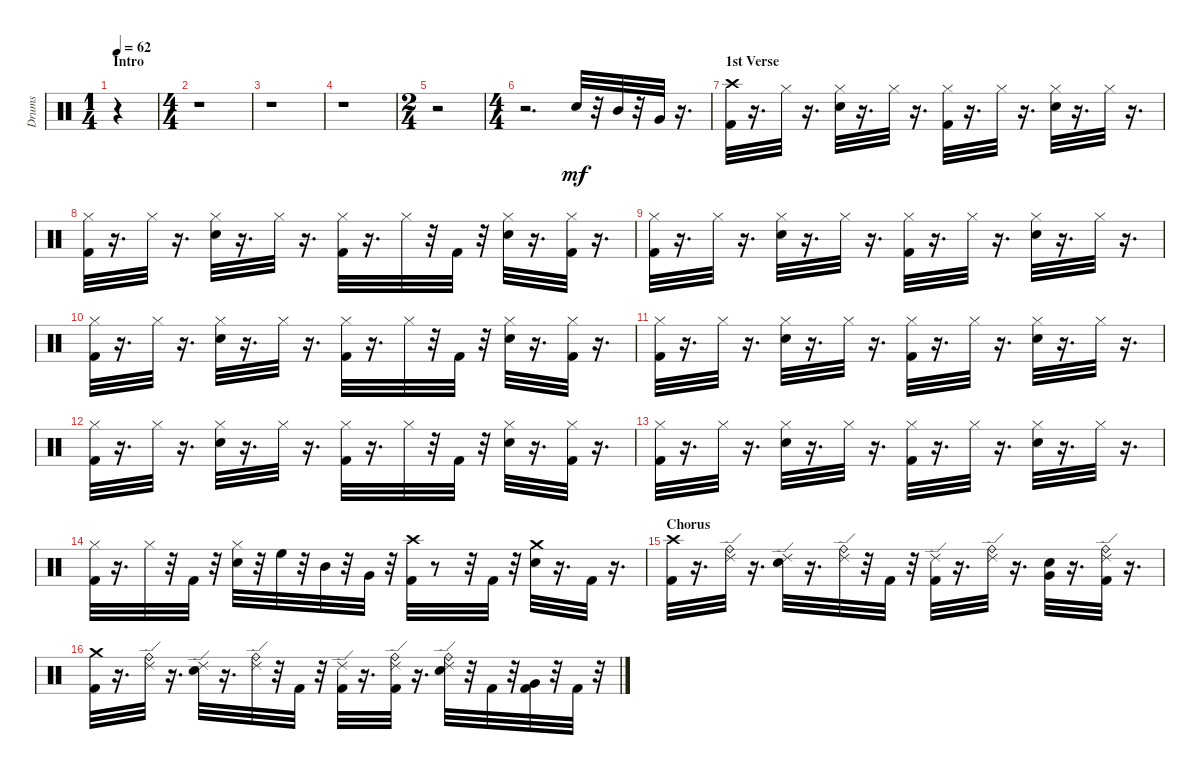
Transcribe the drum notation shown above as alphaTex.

\track ("Drums" "Drums") {instrument percussion}
\staff {score}
\articulation defaults
\ts (1 4)
\section ("" "Intro")
\tempo 62
\clef neutral
\ks c
r.4{dy mf} |
\ts (4 4)
r.1 |
r.1 |
r.1 |
\ts (2 4)
r.2 |
\ts (4 4)
r.2{d} "Snare (hit) 2".32 r.32 "Mid Tom (hit)".32 r.32 "Very Low Tom (hit)".32 r.16{d} |
\section ("" "1st Verse")
("Crash high (hit)" "Kick (hit) 2").32 r.16{d} "Hi-Hat (closed)".32 r.16{d} ("Snare (hit) 2" "Hi-Hat (closed)").32 r.16{d} "Hi-Hat (closed)".32 r.16{d} ("Hi-Hat (closed)" "Kick (hit) 2").32 r.16{d} "Hi-Hat (closed)".32 r.16{d} ("Hi-Hat (closed)" "Snare (hit) 2").32 r.16{d} "Hi-Hat (closed)".32 r.16{d} |
("Kick (hit) 2" "Hi-Hat (closed)").32 r.16{d} "Hi-Hat (closed)".32 r.16{d} ("Hi-Hat (closed)" "Snare (hit) 2").32 r.16{d} "Hi-Hat (closed)".32 r.16{d} ("Kick (hit) 2" "Hi-Hat (closed)").32 r.16{d} "Hi-Hat (closed)".32 r.32 "Kick (hit) 2".32 r.32 ("Hi-Hat (closed)" "Snare (hit) 2").32 r.16{d} ("Kick (hit) 2" "Hi-Hat (closed)").32 r.16{d} |
("Kick (hit) 2" "Hi-Hat (closed)").32 r.16{d} "Hi-Hat (closed)".32 r.16{d} ("Snare (hit) 2" "Hi-Hat (closed)").32 r.16{d} "Hi-Hat (closed)".32 r.16{d} ("Kick (hit) 2" "Hi-Hat (closed)").32 r.16{d} "Hi-Hat (closed)".32 r.16{d} ("Snare (hit) 2" "Hi-Hat (closed)").32 r.16{d} "Hi-Hat (closed)".32 r.16{d} |
("Kick (hit) 2" "Hi-Hat (closed)").32 r.16{d} "Hi-Hat (closed)".32 r.16{d} ("Snare (hit) 2" "Hi-Hat (closed)").32 r.16{d} "Hi-Hat (closed)".32 r.16{d} ("Kick (hit) 2" "Hi-Hat (closed)").32 r.16{d} "Hi-Hat (closed)".32 r.32 "Kick (hit) 2".32 r.32 ("Hi-Hat (closed)" "Snare (hit) 2").32 r.16{d} ("Kick (hit) 2" "Hi-Hat (closed)").32 r.16{d} |
("Kick (hit) 2" "Hi-Hat (closed)").32 r.16{d} "Hi-Hat (closed)".32 r.16{d} ("Hi-Hat (closed)" "Snare (hit) 2").32 r.16{d} "Hi-Hat (closed)".32 r.16{d} ("Hi-Hat (closed)" "Kick (hit) 2").32 r.16{d} "Hi-Hat (closed)".32 r.16{d} ("Snare (hit) 2" "Hi-Hat (closed)").32 r.16{d} "Hi-Hat (closed)".32 r.16{d} |
("Hi-Hat (closed)" "Kick (hit) 2").32 r.16{d} "Hi-Hat (closed)".32 r.16{d} ("Hi-Hat (closed)" "Snare (hit) 2").32 r.16{d} "Hi-Hat (closed)".32 r.16{d} ("Kick (hit) 2" "Hi-Hat (closed)").32 r.16{d} "Hi-Hat (closed)".32 r.32 "Kick (hit) 2".32 r.32 ("Snare (hit) 2" "Hi-Hat (closed)").32 r.16{d} ("Kick (hit) 2" "Hi-Hat (closed)").32 r.16{d} |
("Hi-Hat (closed)" "Kick (hit) 2").32 r.16{d} "Hi-Hat (closed)".32 r.16{d} ("Hi-Hat (closed)" "Snare (hit) 2").32 r.16{d} "Hi-Hat (closed)".32 r.16{d} ("Kick (hit) 2" "Hi-Hat (closed)").32 r.16{d} "Hi-Hat (closed)".32 r.16{d} ("Snare (hit) 2" "Hi-Hat (closed)").32 r.16{d} "Hi-Hat (closed)".32 r.16{d} |
("Kick (hit) 2" "Hi-Hat (closed)").32 r.16{d} "Hi-Hat (closed)".32 r.32 "Kick (hit) 2".32 r.32 ("Snare (hit) 2" "Hi-Hat (closed)").32 r.32 "High Floor Tom (hit)".32 r.32 "Mid Tom (hit)".32 r.32 "Very Low Tom (hit)".32 r.32 ("Kick (hit) 2" "Crash high (hit)").32 r.8 r.32 "Kick (hit) 2".32 r.32 ("Snare (hit) 2" "Crash medium (hit)").32 r.16{d} "Kick (hit) 2".32 r.16{d} |
\section ("" "Chorus")
("Kick (hit) 2" "Crash high (hit)").32 r.16{d} ("Ride (edge) 2" "Ride (bell)").32 r.16{d} ("Ride (edge) 2" "Snare (hit) 2").32 r.16{d} ("Ride (bell)" "Ride (edge) 2").32 r.32 "Kick (hit) 2".32 r.32 ("Kick (hit) 2" "Ride (edge) 2").32 r.16{d} ("Ride (edge) 2" "Ride (bell)").32 r.16{d} ("Very Low Tom (hit)" "Snare (hit) 2").32 r.16{d} ("Ride (edge) 2" "Ride (bell)" "Kick (hit) 2").32 r.16{d} |
("Crash medium (hit)" "Kick (hit) 2").32 r.16{d} ("Ride (bell)" "Ride (edge) 2").32 r.16{d} ("Snare (hit) 2" "Ride (edge) 2").32 r.16{d} ("Ride (edge) 2" "Ride (bell)").32 r.32 "Kick (hit) 2".32 r.32 ("Ride (edge) 2" "Kick (hit) 2").32 r.16{d} ("Ride (bell)" "Ride (edge) 2" "Kick (hit) 2").32 r.16{d} ("Ride (bell)" "Snare (hit) 2" "Ride (edge) 2").32 r.32 "Kick (hit) 2".32 r.32 ("Very Low Tom (hit)" "Kick (hit) 2").32 r.32 "Kick (hit) 2".32 r.32
